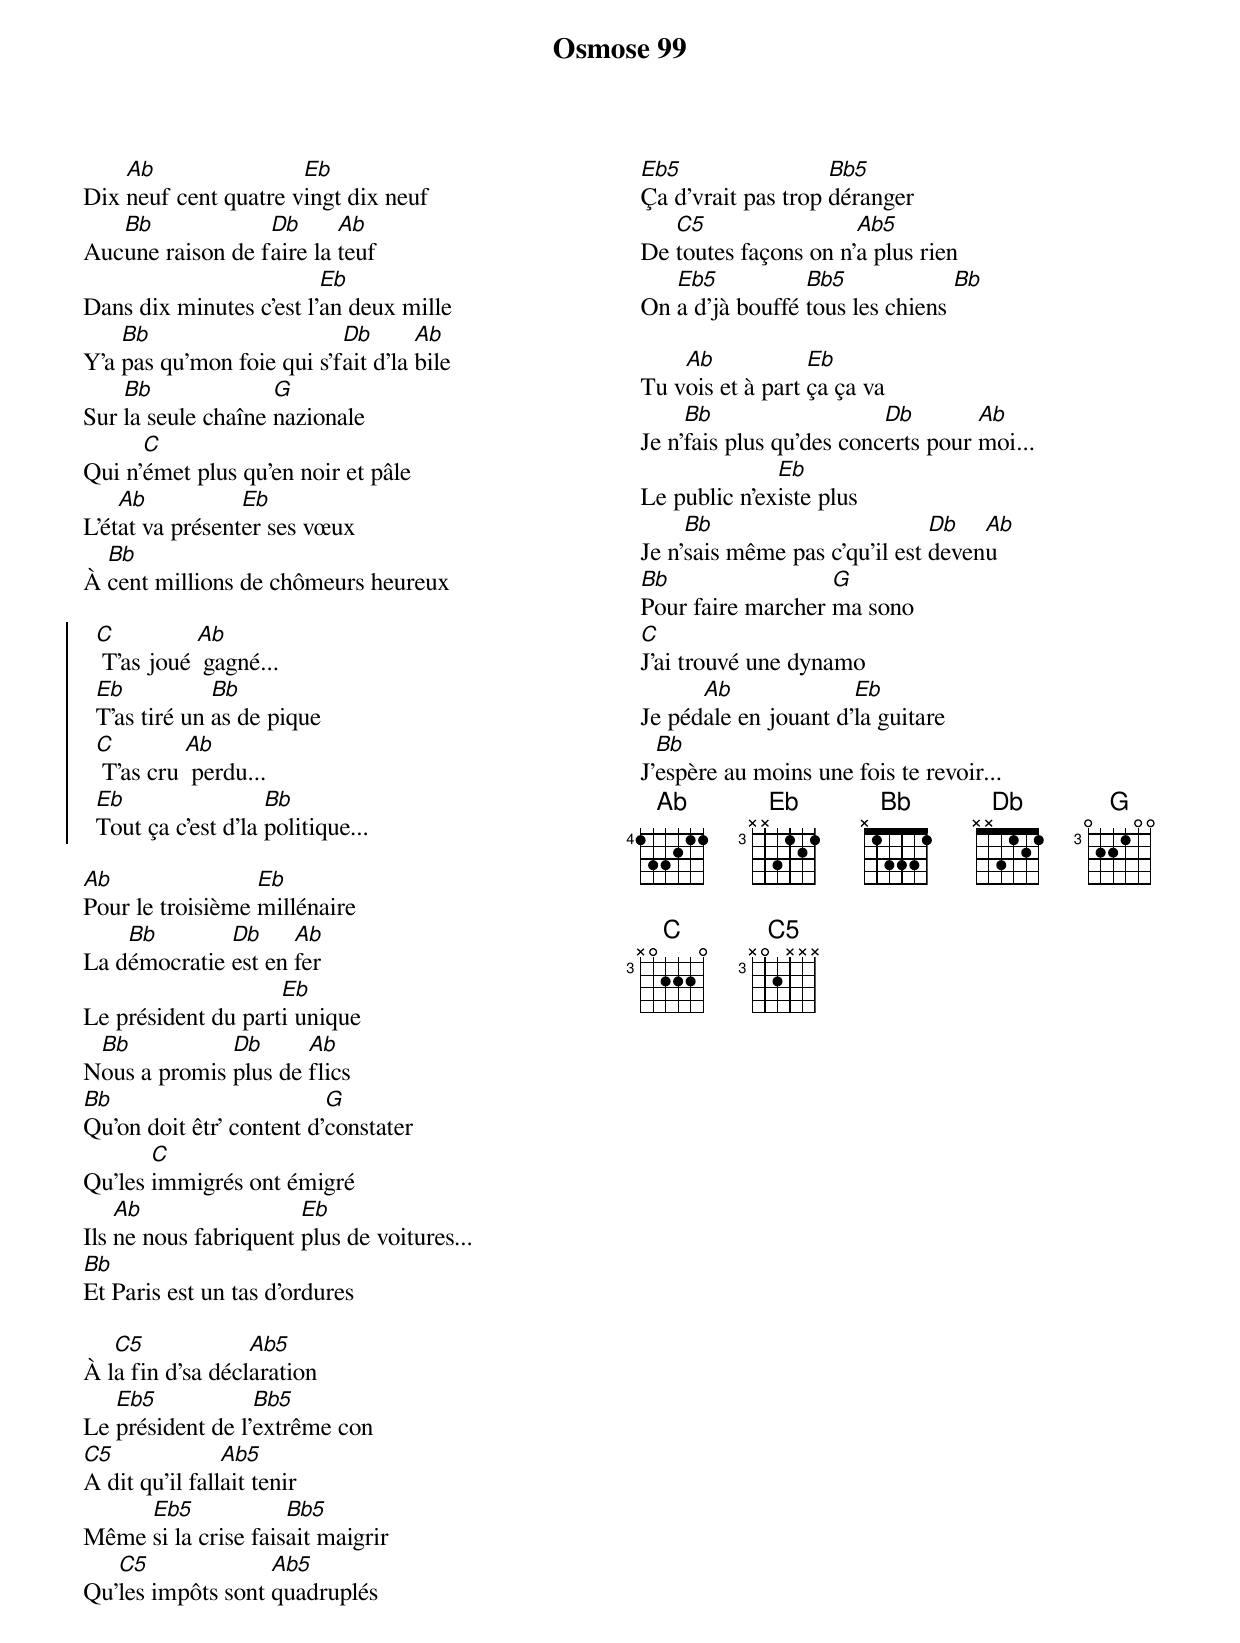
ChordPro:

{title: Osmose 99}
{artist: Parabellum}
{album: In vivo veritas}
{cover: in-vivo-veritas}
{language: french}
{columns: 2}
{define: C base-fret 3 frets X 0 2 2 2 0}
{define: A& base-fret 4 frets 0 2 2 1 0 0}
{define: E& base-fret 6 frets X 0 2 2 2 0}
{define: B& base-fret 6 frets 0 2 2 1 0 0}
{define: D& base-fret 4 frets X 0 2 2 2 0}
{define: G base-fret 3 frets 0 2 2 1 0 0}
{define: C5 base-fret 3 frets X 0 2 X X X}
{define: A&5 base-fret 4 frets 0 2 X X X X}
{define: E&5 base-fret 6 frets X 0 2 X X X}
{define: B&5 base-fret 6 frets 0 2 X X X X}

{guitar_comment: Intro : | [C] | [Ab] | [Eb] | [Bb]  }
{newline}
Dix [Ab]neuf cent quatre v[Eb]ingt dix neuf
Auc[Bb]une raison de f[Db]aire la [Ab]teuf
Dans dix minutes c'est l'[Eb]an deux mille
Y'a [Bb]pas qu'mon foie qui s'f[Db]ait d'la [Ab]bile
Sur [Bb]la seule chaîne [G]nazionale
Qui n'[C]émet plus qu'en noir et pâle
L'ét[Ab]at va présent[Eb]er ses vœux
À [Bb]cent millions de chômeurs heureux

{start_of_chorus}
  [C] T'as joué [Ab] gagné...
  [Eb]T'as tiré un [Bb]as de pique
  [C] T'as cru [Ab] perdu...
  [Eb]Tout ça c'est d'la [Bb]politique...
{end_of_chorus}

[Ab]Pour le troisième [Eb]millénaire
La d[Bb]émocratie [Db]est en [Ab]fer
Le président du part[Eb]i unique
N[Bb]ous a promis [Db]plus de [Ab]flics
[Bb]Qu'on doit êtr' content d'[G]constater
Qu'les [C]immigrés ont émigré
Ils [Ab]ne nous fabriquent [Eb]plus de voitures...
[Bb]Et Paris est un tas d'ordures

{start_of_bridge}
À l[C5]a fin d'sa décl[Ab5]aration
Le [Eb5]président de l'[Bb5]extrême con
[C5]A dit qu'il fall[Ab5]ait tenir
Même [Eb5]si la crise fais[Bb5]ait maigrir
Qu'[C5]les impôts sont [Ab5]quadruplés
[Eb5]Ça d'vrait pas trop [Bb5]déranger
De [C5]toutes façons on n'[Ab5]a plus rien
On [Eb5]a d'jà bouffé [Bb5]tous les chiens [Bb]
{end_of_bridge}

Tu v[Ab]ois et à part [Eb]ça ça va
Je n'[Bb]fais plus qu'des conc[Db]erts pour [Ab]moi...
Le public n'ex[Eb]iste plus
Je n'[Bb]sais même pas c'qu'il est [Db]deven[Ab]u
[Bb]Pour faire marcher [G]ma sono
[C]J'ai trouvé une dynamo
Je péd[Ab]ale en jouant d'[Eb]la guitare
J'[Bb]espère au moins une fois te revoir...
